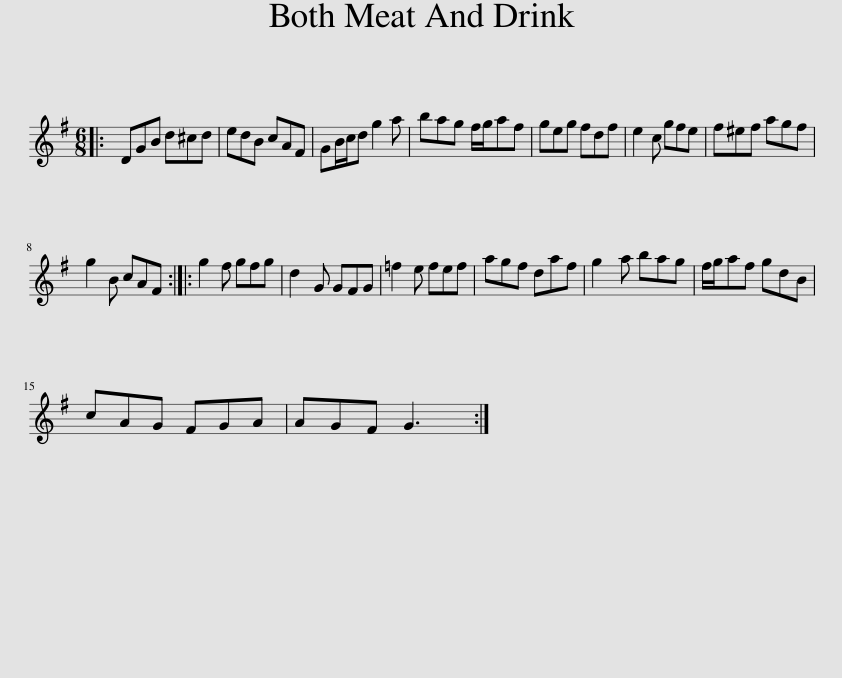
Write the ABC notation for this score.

X:1
L:1/8
M:6/8
I:linebreak $
K:G
V:1 treble
V:1
|: DGB d^cd | edB cAF | GB/c/d g2 a | bag f/g/af | geg fdf | %5
 e2 c gfe | f^ef agf |$ g2 B cAF :: g2 f gfg | d2 G GFG | %10
 =f2 e fef | agf daf | g2 a bag | f/g/af gdB |$ cAG FGA | %15
 AGF G3 :| %16
